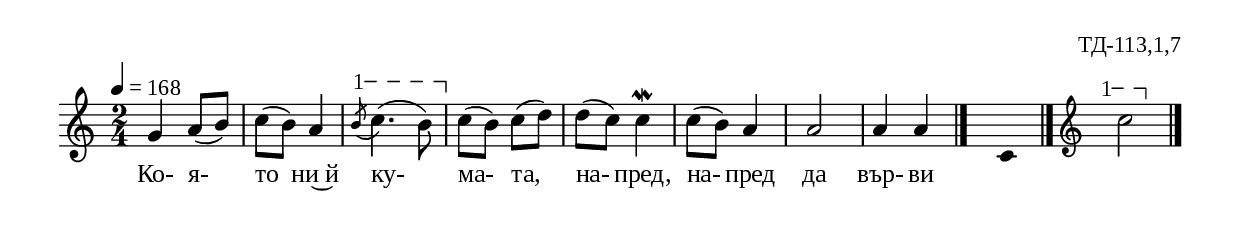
%{
laz_113_1_07
%}

\include "td-preamble.ly"

\score {
\relative c'' {
 \tempo 4 = 168
 \time 2/4
g4 a8( b) | c( b) a4 | 
\varA
\acciaccatura b8\startTextSpan c4.( b8\stopTextSpan) | 
c8( b) c( d) |
d( c) c4\mordent | c8( b) a4 | a2 | a4 a 
 \bar "|." 
 s4 \fixB c, \fixC
 \bar "|."
 \endm
\varA
\set Score.measureLength = #(ly:make-moment 3 4)
s4\startTextSpan c'2\stopTextSpan  
 \bar "|."
}
\addlyrics { Ко- я- то ни~й ку- ма- та, на- пред, на- пред да вър- ви }
%
\layout {
  indent = #0
  line-width = 190\mm
  ragged-right=##f
}
%
\midi { 
	\context {
		\Score
		tempoWholesPerMinute = #(ly:make-moment 168 4)
		}
	}
}
%
\header{
  opus = "ТД-113,1,7"
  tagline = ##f
}


